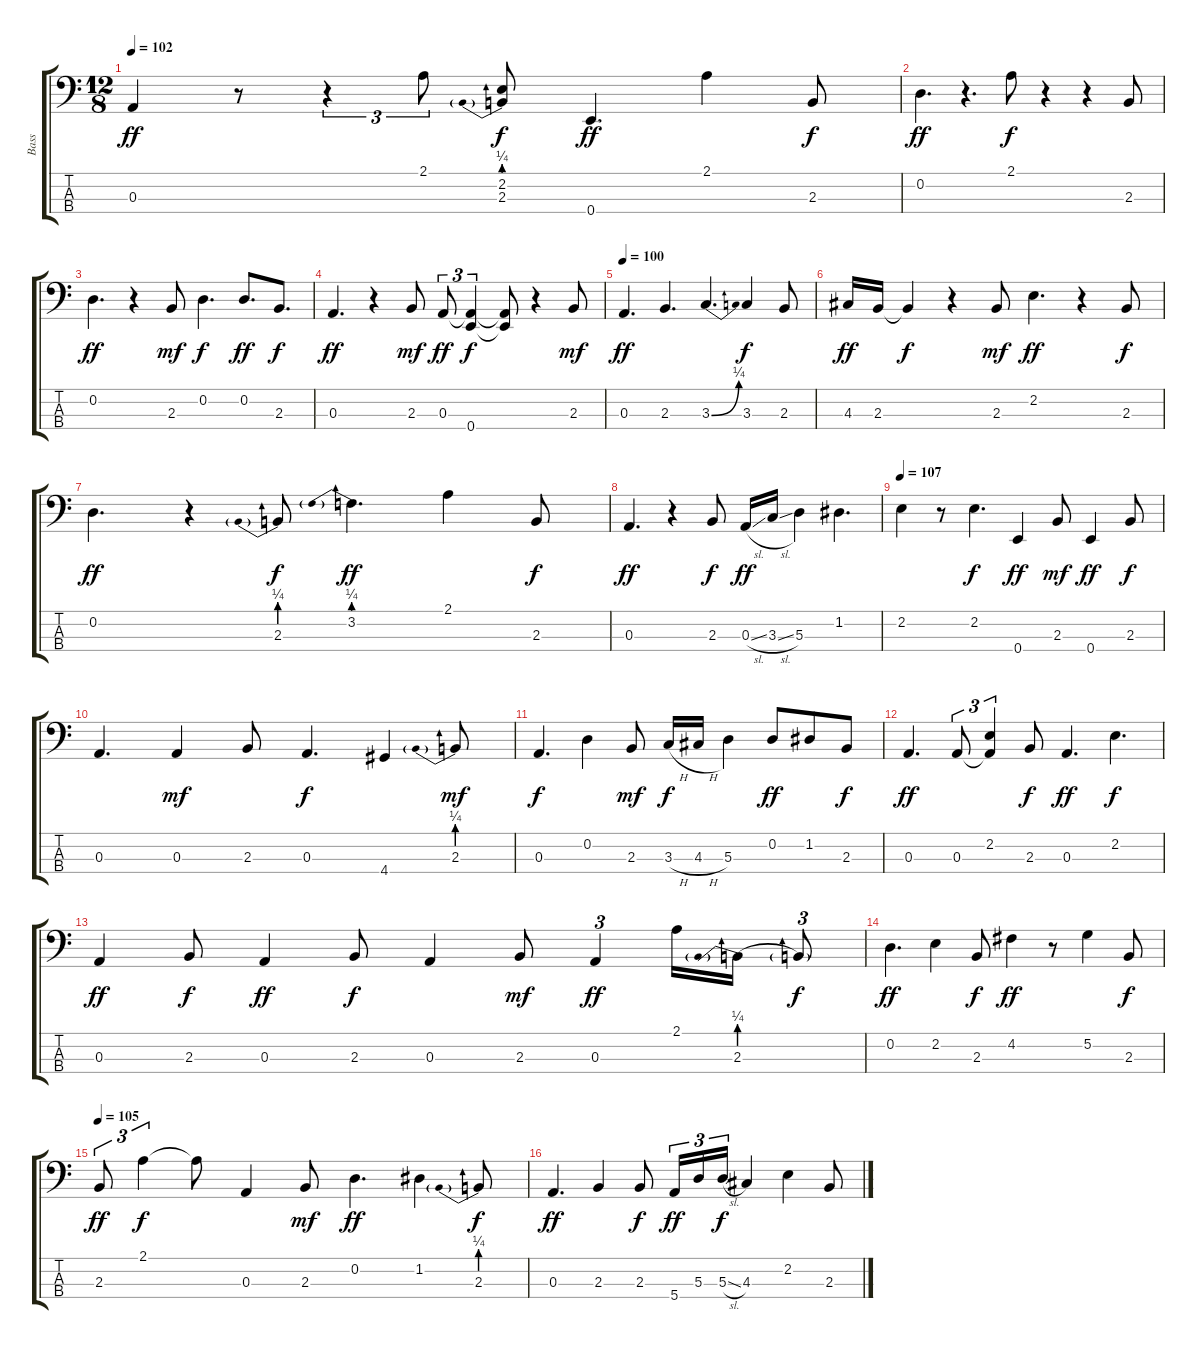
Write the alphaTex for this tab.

\track ("Bass" "Bass") {instrument acousticbass}
\staff {score tabs}
\tuning (G2 D2 A1 E1) {hide}
\ts (12 8)
\tempo 102
\clef f4
\ks c
0.3.4{dy ff} r.8 r.4{tu (3 2)} 2.1.8{tu (3 2)} (2.2 2.3{be (prebend 0 1 60 1)}).8{dy f} 0.4.4{d dy ff} 2.1.4 2.3.8{dy f} |
0.2.4{d dy ff} r.4{d} 2.1.8{dy f} r.4 r.4 2.3.8 |
0.2.4{d dy ff} r.4 2.3.8{dy mf} 0.2.4{d dy f} 0.2.8{d dy ff} 2.3.8{d dy f} |
0.3.4{d dy ff} r.4 2.3.8{dy mf} 0.3.8{tu (3 2) dy ff} (0.3{t} 0.4).4{tu (3 2) dy f} (0.3{t} 0.4{t}).8 r.4 2.3.8{dy mf} |
\tempo 100
0.3.4{d dy ff} 2.3.4{d} 3.3{be (bend 0 0 60 1)}.4{d} 3.3.4{dy f} 2.3.8 |
4.3.16{dy ff} 2.3.16 2.3{t}.4{dy f} r.4 2.3.8{dy mf} 2.2.4{d dy ff} r.4 2.3.8{dy f} |
0.2.4{d dy ff} r.4 2.3{be (prebend 0 1 60 1)}.8{dy f} 3.2{be (prebend 0 1 60 1)}.4{d dy ff} 2.1.4 2.3.8{dy f} |
0.3.4{d dy ff} r.4 2.3.8{dy f} 0.3{sl}.16{dy ff} 3.3{sl}.16 5.3.4 1.2.4{d} |
\tempo 107
2.2.4 r.8 2.2.4{d dy f} 0.4.4{dy ff} 2.3.8{dy mf} 0.4.4{dy ff} 2.3.8{dy f} |
0.3.4{d} 0.3.4{dy mf} 2.3.8 0.3.4{d dy f} 4.4.4 2.3{be (prebend 0 1 60 1)}.8{dy mf} |
0.3.4{d dy f} 0.2.4 2.3.8{dy mf} 3.3{h}.16{dy f} 4.3{h}.16 5.3.4 0.2.8{dy ff} 1.2.8 2.3.8{dy f} |
0.3.4{d dy ff} 0.3.8{tu (3 2)} (2.2 0.3{t}).4{tu (3 2)} 2.3.8{dy f} 0.3.4{d dy ff} 2.2.4{d dy f} |
0.3.4{dy ff} 2.3.8{dy f} 0.3.4{dy ff} 2.3.8{dy f} 0.3.4 2.3.8{dy mf} 0.3.4{tu (3 2) dy ff} 2.1.16 2.3{be (prebend 0 1 60 1)}.16 2.3{t}.8{tu (3 2) dy f} |
0.2.4{d dy ff} 2.2.4 2.3.8{dy f} 4.2.4{dy ff} r.8 5.2.4 2.3.8{dy f} |
\tempo 105
2.3.8{tu (3 2) dy ff} 2.1.4{tu (3 2) dy f} 2.1{t}.8 0.3.4 2.3.8{dy mf} 0.2.4{d dy ff} 1.2.4 2.3{be (prebend 0 1 60 1)}.8{dy f} |
0.3.4{d dy ff} 2.3.4 2.3.8{dy f} 5.4.16{tu (3 2) dy ff} 5.3.16{tu (3 2)} 5.3{sl}.16{tu (3 2) dy f} 4.3.4 2.2.4 2.3.8
